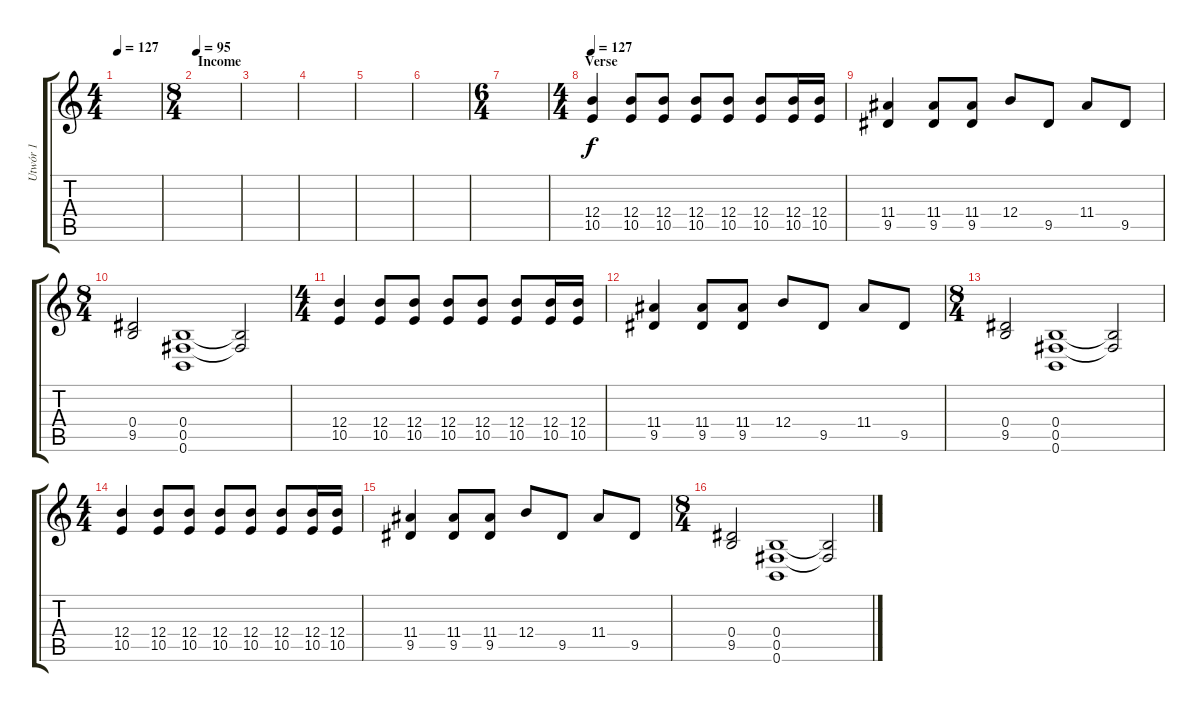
\track ("Utwór 1" "Utwór 1") {instrument distortionguitar}
\staff {score tabs}
\tuning (Db4 Ab3 E3 B2 Gb2 B1) {hide}
\ts (4 4)
\tempo 127
\clef g2
\ks c
|
\ts (8 4)
\section ("" "Income")
\tempo 95
|
|
|
|
|
\ts (6 4)
|
\ts (4 4)
\section ("" "Verse")
\tempo 127
(12.4 10.5).4 (12.4 10.5).8 (12.4 10.5).8 (12.4 10.5).8 (12.4 10.5).8 (12.4 10.5).8 (12.4 10.5).16 (12.4 10.5).16 |
(11.4 9.5).4 (11.4 9.5).8 (11.4 9.5).8 12.4.8 9.5.8 11.4.8 9.5.8 |
\ts (8 4)
(0.4 9.5).2 (0.4 0.5 0.6).1 (0.4{t} 0.5{t}).2 |
\ts (4 4)
(12.4 10.5).4 (12.4 10.5).8 (12.4 10.5).8 (12.4 10.5).8 (12.4 10.5).8 (12.4 10.5).8 (12.4 10.5).16 (12.4 10.5).16 |
(11.4 9.5).4 (11.4 9.5).8 (11.4 9.5).8 12.4.8 9.5.8 11.4.8 9.5.8 |
\ts (8 4)
(0.4 9.5).2 (0.4 0.5 0.6).1 (0.4{t} 0.5{t}).2 |
\ts (4 4)
(12.4 10.5).4 (12.4 10.5).8 (12.4 10.5).8 (12.4 10.5).8 (12.4 10.5).8 (12.4 10.5).8 (12.4 10.5).16 (12.4 10.5).16 |
(11.4 9.5).4 (11.4 9.5).8 (11.4 9.5).8 12.4.8 9.5.8 11.4.8 9.5.8 |
\ts (8 4)
(0.4 9.5).2 (0.4 0.5 0.6).1 (0.4{t} 0.5{t}).2
